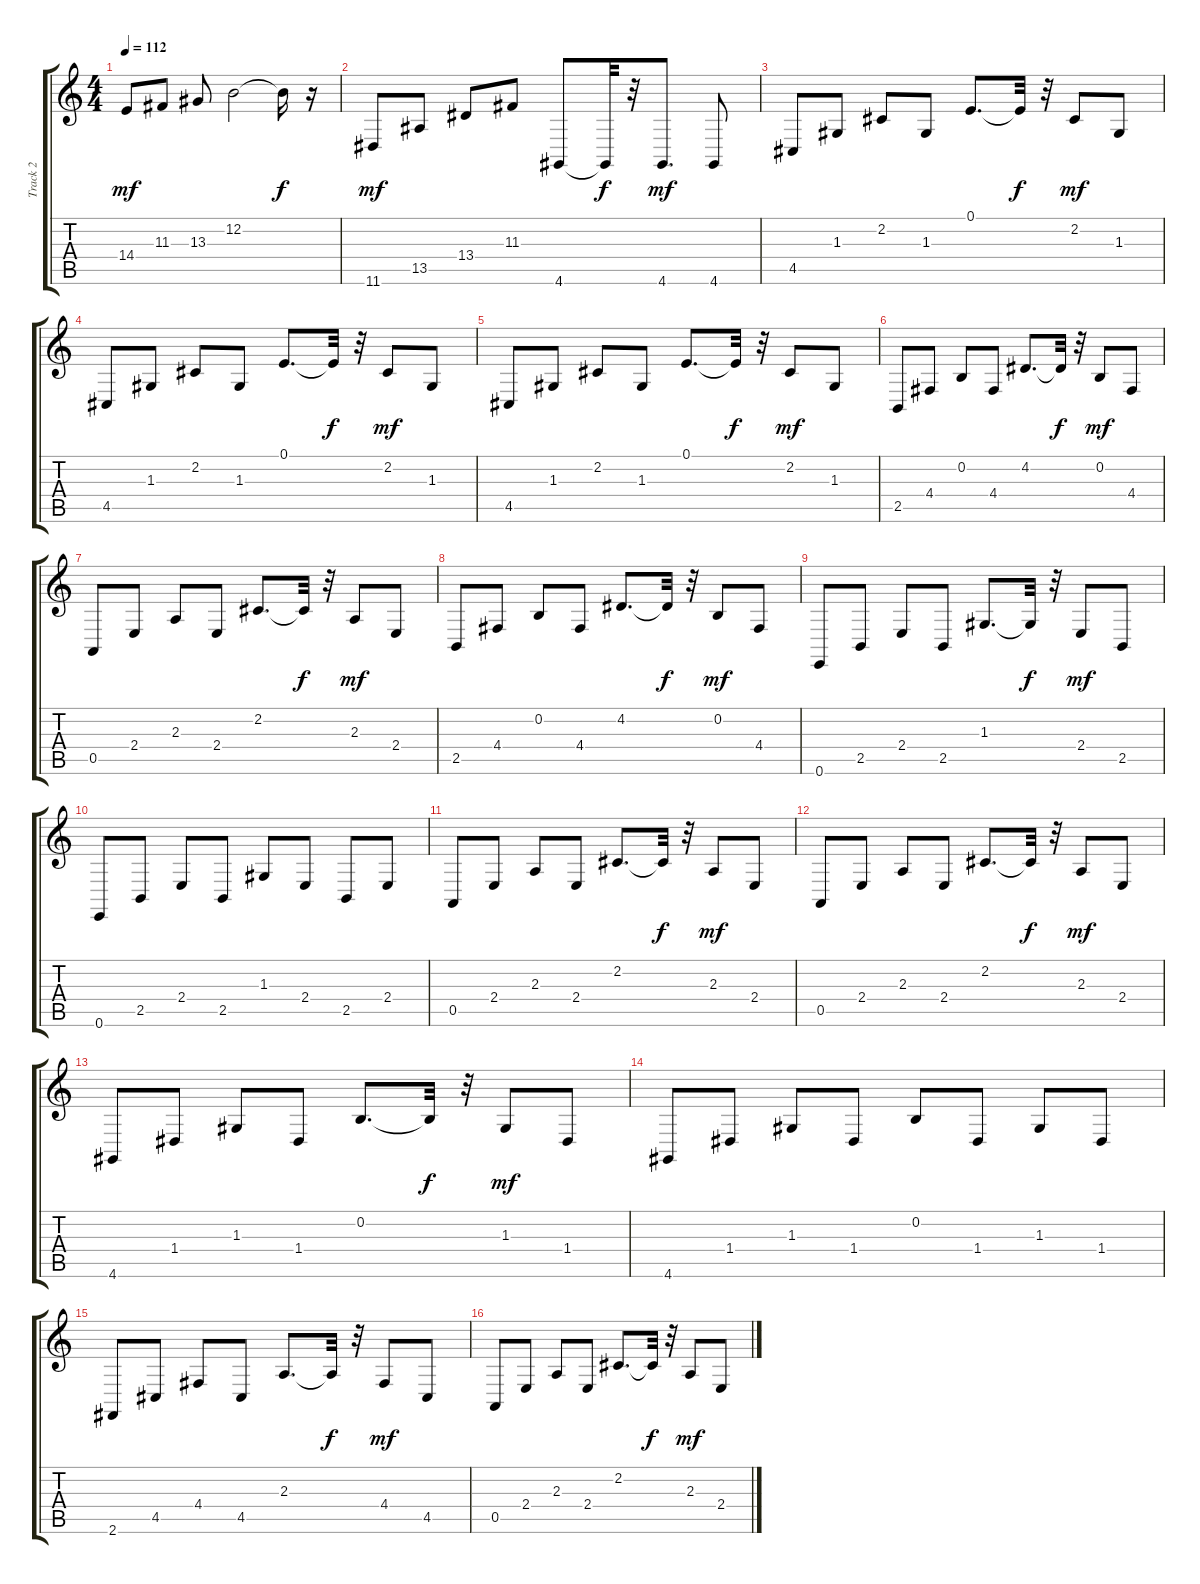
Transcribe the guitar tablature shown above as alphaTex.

\track ("Track 2" "Track 2") {instrument acousticgrandpiano}
\staff {score tabs}
\tuning (E4 B3 G3 D3 A2 E2) {hide}
\ts (4 4)
\tempo 112
\clef g2
\ks c
14.4.8{dy mf} 11.3.8 13.3.8 12.2.2 12.2{t}.16{dy f} r.16 |
11.6.8{dy mf} 13.5.8 13.4.8 11.3.8 4.6.8 4.6{t}.32{dy f} r.32 4.6.8{d dy mf} 4.6.8 |
4.5.8 1.3.8 2.2.8 1.3.8 0.1.8{d} 0.1{t}.32{dy f} r.32 2.2.8{dy mf} 1.3.8 |
4.5.8 1.3.8 2.2.8 1.3.8 0.1.8{d} 0.1{t}.32{dy f} r.32 2.2.8{dy mf} 1.3.8 |
4.5.8 1.3.8 2.2.8 1.3.8 0.1.8{d} 0.1{t}.32{dy f} r.32 2.2.8{dy mf} 1.3.8 |
2.5.8 4.4.8 0.2.8 4.4.8 4.2.8{d} 4.2{t}.32{dy f} r.32 0.2.8{dy mf} 4.4.8 |
0.5.8 2.4.8 2.3.8 2.4.8 2.2.8{d} 2.2{t}.32{dy f} r.32 2.3.8{dy mf} 2.4.8 |
2.5.8 4.4.8 0.2.8 4.4.8 4.2.8{d} 4.2{t}.32{dy f} r.32 0.2.8{dy mf} 4.4.8 |
0.6.8 2.5.8 2.4.8 2.5.8 1.3.8{d} 1.3{t}.32{dy f} r.32 2.4.8{dy mf} 2.5.8 |
0.6.8 2.5.8 2.4.8 2.5.8 1.3.8 2.4.8 2.5.8 2.4.8 |
0.5.8 2.4.8 2.3.8 2.4.8 2.2.8{d} 2.2{t}.32{dy f} r.32 2.3.8{dy mf} 2.4.8 |
0.5.8 2.4.8 2.3.8 2.4.8 2.2.8{d} 2.2{t}.32{dy f} r.32 2.3.8{dy mf} 2.4.8 |
4.6.8 1.4.8 1.3.8 1.4.8 0.2.8{d} 0.2{t}.32{dy f} r.32 1.3.8{dy mf} 1.4.8 |
4.6.8 1.4.8 1.3.8 1.4.8 0.2.8 1.4.8 1.3.8 1.4.8 |
2.6.8 4.5.8 4.4.8 4.5.8 2.3.8{d} 2.3{t}.32{dy f} r.32 4.4.8{dy mf} 4.5.8 |
0.5.8 2.4.8 2.3.8 2.4.8 2.2.8{d} 2.2{t}.32{dy f} r.32 2.3.8{dy mf} 2.4.8
